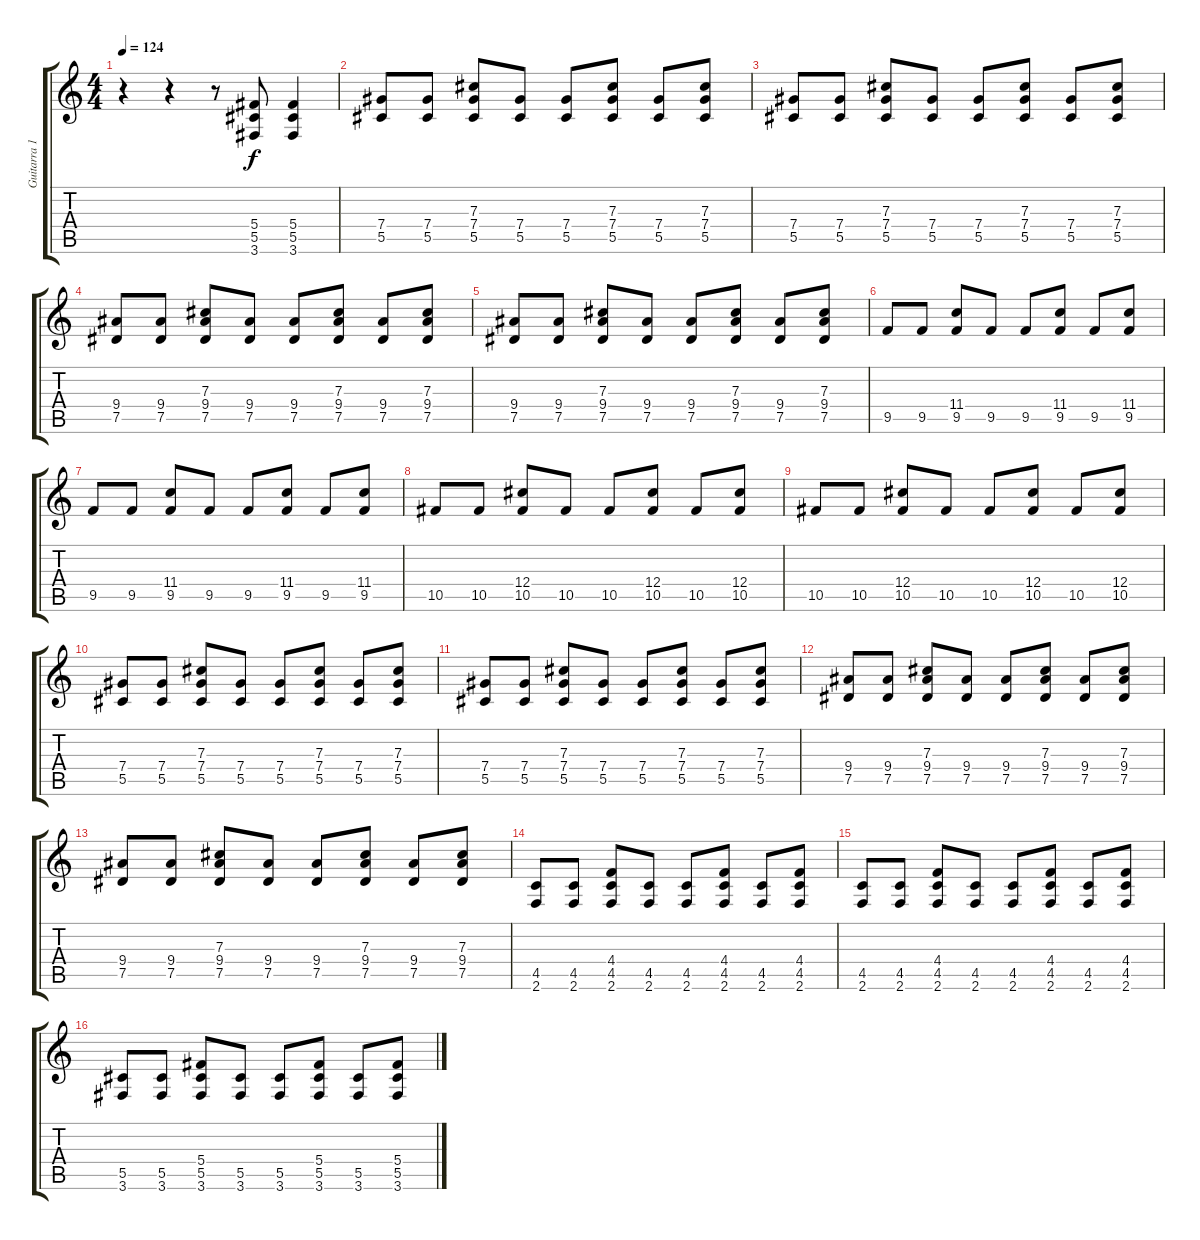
\track ("Guitarra 1" "Guitarra 1") {instrument overdrivenguitar}
\staff {score tabs}
\tuning (Eb4 Bb3 Gb3 Db3 Ab2 Eb2) {hide}
\ts (4 4)
\tempo 124
\clef g2
\ks c
r.4{dy f instrument overdrivenguitar} r.4 r.8 (5.4 5.5 3.6).8 (5.4 5.5 3.6).4 |
(7.4 5.5).8 (7.4 5.5).8 (7.3 7.4 5.5).8 (7.4 5.5).8 (7.4 5.5).8 (7.3 7.4 5.5).8 (7.4 5.5).8 (7.3 7.4 5.5).8 |
(7.4 5.5).8 (7.4 5.5).8 (7.3 7.4 5.5).8 (7.4 5.5).8 (7.4 5.5).8 (7.3 7.4 5.5).8 (7.4 5.5).8 (7.3 7.4 5.5).8 |
(9.4 7.5).8 (9.4 7.5).8 (7.3 9.4 7.5).8 (9.4 7.5).8 (9.4 7.5).8 (7.3 9.4 7.5).8 (9.4 7.5).8 (7.3 9.4 7.5).8 |
(9.4 7.5).8 (9.4 7.5).8 (7.3 9.4 7.5).8 (9.4 7.5).8 (9.4 7.5).8 (7.3 9.4 7.5).8 (9.4 7.5).8 (7.3 9.4 7.5).8 |
9.5.8 9.5.8 (11.4 9.5).8 9.5.8 9.5.8 (11.4 9.5).8 9.5.8 (11.4 9.5).8 |
9.5.8 9.5.8 (11.4 9.5).8 9.5.8 9.5.8 (11.4 9.5).8 9.5.8 (11.4 9.5).8 |
10.5.8 10.5.8 (12.4 10.5).8 10.5.8 10.5.8 (12.4 10.5).8 10.5.8 (12.4 10.5).8 |
10.5.8 10.5.8 (12.4 10.5).8 10.5.8 10.5.8 (12.4 10.5).8 10.5.8 (12.4 10.5).8 |
(7.4 5.5).8 (7.4 5.5).8 (7.3 7.4 5.5).8 (7.4 5.5).8 (7.4 5.5).8 (7.3 7.4 5.5).8 (7.4 5.5).8 (7.3 7.4 5.5).8 |
(7.4 5.5).8 (7.4 5.5).8 (7.3 7.4 5.5).8 (7.4 5.5).8 (7.4 5.5).8 (7.3 7.4 5.5).8 (7.4 5.5).8 (7.3 7.4 5.5).8 |
(9.4 7.5).8 (9.4 7.5).8 (7.3 9.4 7.5).8 (9.4 7.5).8 (9.4 7.5).8 (7.3 9.4 7.5).8 (9.4 7.5).8 (7.3 9.4 7.5).8 |
(9.4 7.5).8 (9.4 7.5).8 (7.3 9.4 7.5).8 (9.4 7.5).8 (9.4 7.5).8 (7.3 9.4 7.5).8 (9.4 7.5).8 (7.3 9.4 7.5).8 |
(4.5 2.6).8 (4.5 2.6).8 (4.4 4.5 2.6).8 (4.5 2.6).8 (4.5 2.6).8 (4.4 4.5 2.6).8 (4.5 2.6).8 (4.4 4.5 2.6).8 |
(4.5 2.6).8 (4.5 2.6).8 (4.4 4.5 2.6).8 (4.5 2.6).8 (4.5 2.6).8 (4.4 4.5 2.6).8 (4.5 2.6).8 (4.4 4.5 2.6).8 |
(5.5 3.6).8 (5.5 3.6).8 (5.4 5.5 3.6).8 (5.5 3.6).8 (5.5 3.6).8 (5.4 5.5 3.6).8 (5.5 3.6).8 (5.4 5.5 3.6).8
